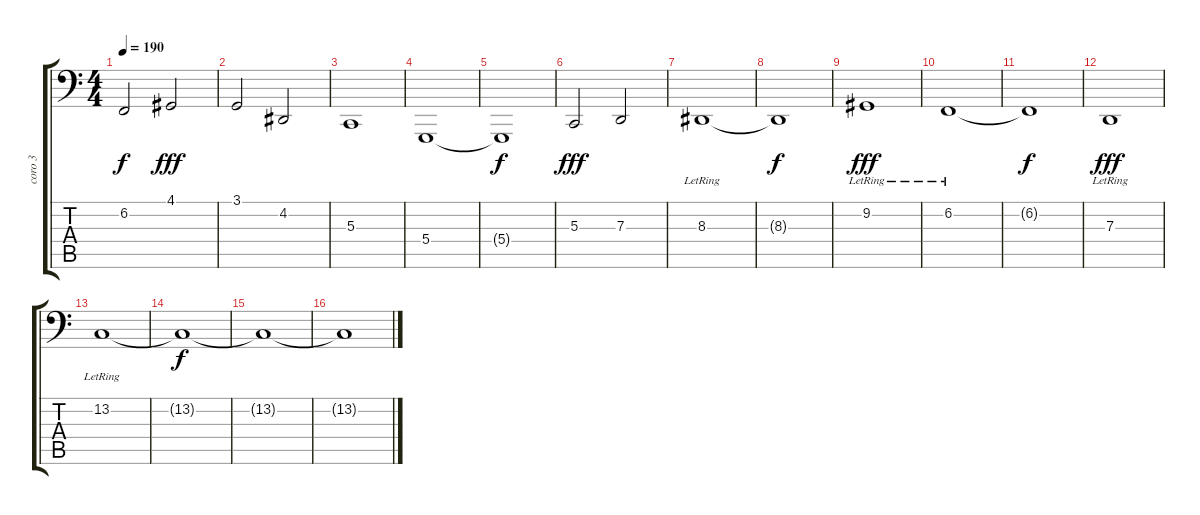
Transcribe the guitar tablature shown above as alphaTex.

\track ("coro 3" "coro 3") {instrument choiraahs}
\staff {score tabs}
\tuning (E2 B1 G1 D1 A0 E0) {hide}
\ts (4 4)
\tempo 190
\clef f4
\ks c
6.2{t}.2{dy f} 4.1.2{dy fff} |
3.1.2 4.2.2 |
5.3.1 |
5.4.1 |
5.4{t}.1{dy f} |
5.3.2{dy fff} 7.3.2 |
8.3{lr}.1 |
8.3{t}.1{dy f} |
9.2{lr}.1{dy fff} |
6.2{lr}.1 |
6.2{t}.1{dy f} |
7.3{lr}.1{dy fff} |
13.2{lr}.1 |
13.2{t}.1{dy f} |
13.2{t}.1 |
13.2{t}.1
